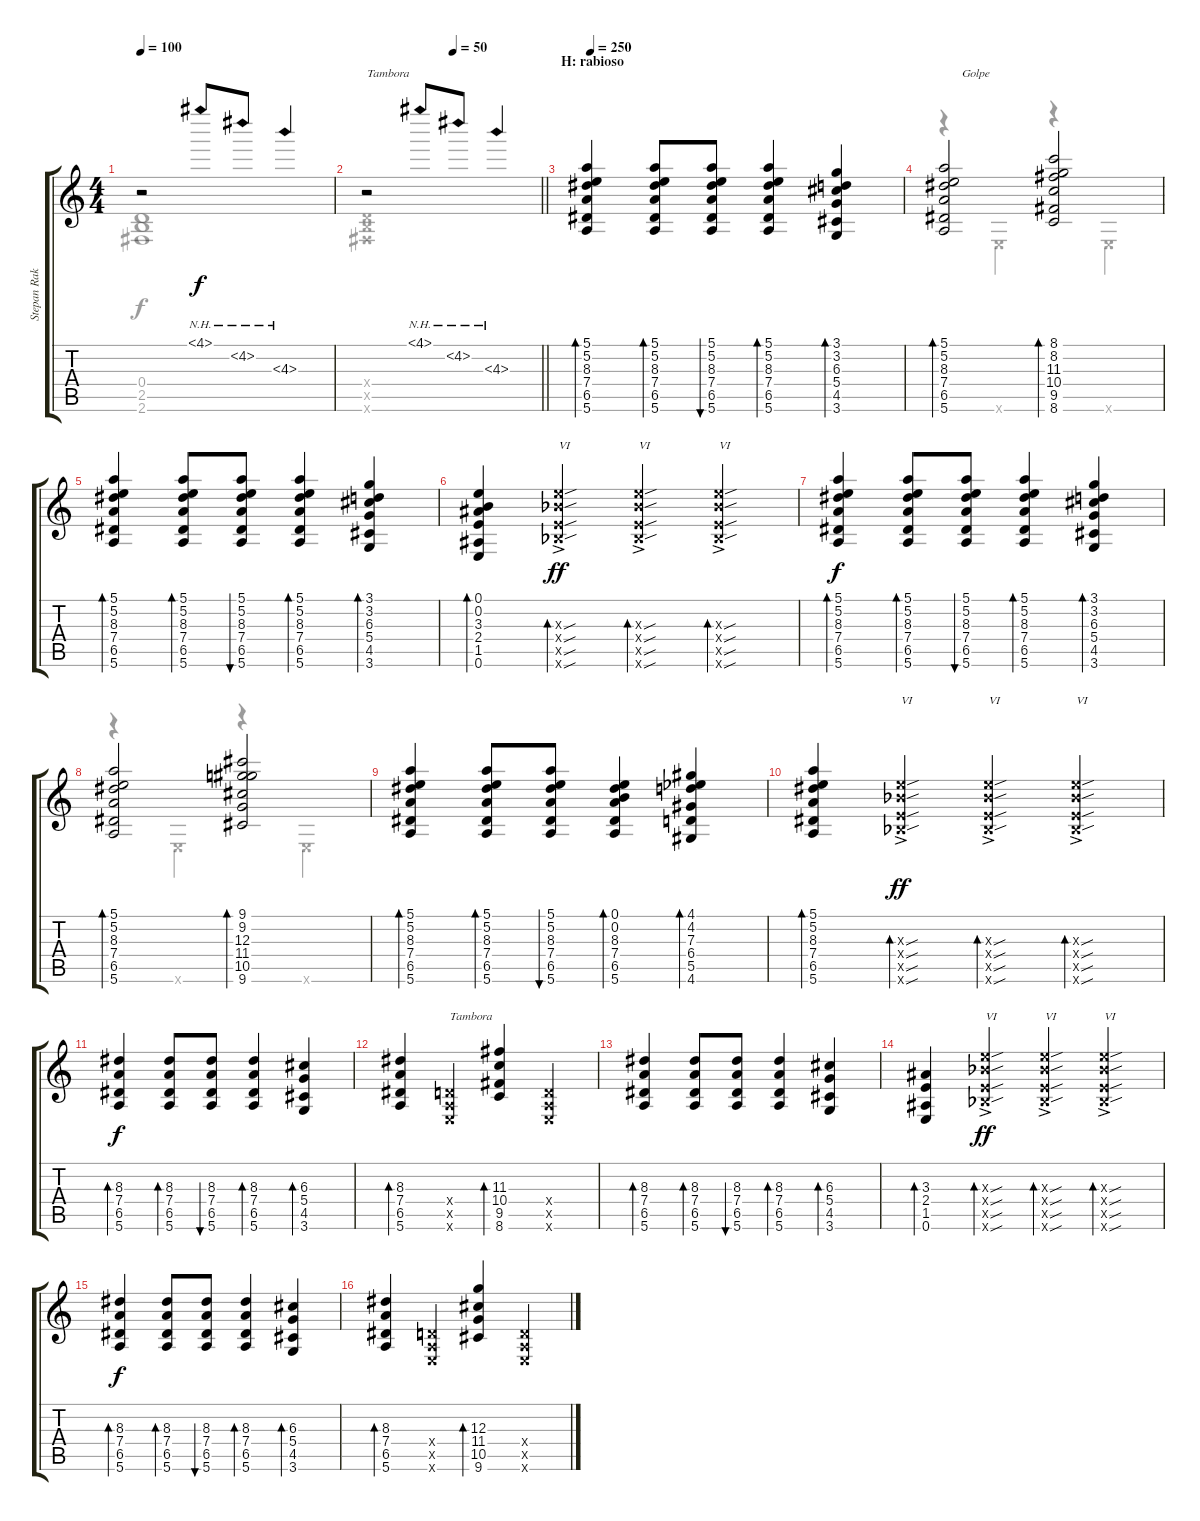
\track ("Stepan Rak" "Stepan Rak") {instrument acousticguitarnylon}
\staff {score tabs}
\tuning (E4 B3 G3 D3 A2 E2) {hide}
\voice
\ts (4 4)
\tempo 100
\clef g2
\ks c
r.2{dy f} 4.1{nh}.8 4.2{nh}.8 4.3{nh}.4 |
\tempo (50 0.5)
\barLineRight lightlight
r.2{txt "Tambora"} 4.1{nh}.8 4.2{nh}.8 4.3{nh}.4 |
\section ("" "H: rabioso")
\tempo 250
(5.1 5.2 8.3 7.4 6.5 5.6).4{bd 60} (5.1 5.2 8.3 7.4 6.5 5.6).8{bd 60} (5.1 5.2 8.3 7.4 6.5 5.6).8{bu 60} (5.1 5.2 8.3 7.4 6.5 5.6).4{bd 60} (3.1 3.2 6.3 5.4 4.5 3.6).4{bd 60} |
(5.1 5.2 8.3 7.4 6.5 5.6).2{bd 60 txt "      Golpe"} (8.1 8.2 11.3 10.4 9.5 8.6).2{bd 60} |
(5.1 5.2 8.3 7.4 6.5 5.6).4{bd 60} (5.1 5.2 8.3 7.4 6.5 5.6).8{bd 60} (5.1 5.2 8.3 7.4 6.5 5.6).8{bu 60} (5.1 5.2 8.3 7.4 6.5 5.6).4{bd 60} (3.1 3.2 6.3 5.4 4.5 3.6).4{bd 60} |
(0.1 0.2 3.3 2.4 1.5 0.6).4{bd 60} (9.3{sou ac x} 8.4{sou ac x acc b} 7.5{sou ac x} 6.6{sou ac x acc b}).4{bd 60 txt "VI" dy ff} (9.3{sou ac x} 8.4{sou ac x acc b} 7.5{sou ac x} 6.6{sou ac x acc b}).4{bd 60 txt "VI"} (9.3{sou ac x} 8.4{sou ac x acc b} 7.5{sou ac x} 6.6{sou ac x acc b}).4{bd 60 txt "VI"} |
(5.1 5.2 8.3 7.4 6.5 5.6).4{bd 60 dy f} (5.1 5.2 8.3 7.4 6.5 5.6).8{bd 60} (5.1 5.2 8.3 7.4 6.5 5.6).8{bu 60} (5.1 5.2 8.3 7.4 6.5 5.6).4{bd 60} (3.1 3.2 6.3 5.4 4.5 3.6).4{bd 60} |
(5.1 5.2 8.3 7.4 6.5 5.6).2{bd 60} (9.1 9.2 12.3 11.4 10.5 9.6).2{bd 60} |
(5.1 5.2 8.3 7.4 6.5 5.6).4{bd 60} (5.1 5.2 8.3 7.4 6.5 5.6).8{bd 60} (5.1 5.2 8.3 7.4 6.5 5.6).8{bu 60} (0.1 0.2 8.3 7.4 6.5 5.6).4{bd 60} (4.1 4.2{acc b} 7.3 6.4 5.5 4.6).4{bd 60} |
(5.1 5.2 8.3 7.4 6.5 5.6).4{bd 60} (9.3{sou ac x} 8.4{sou ac x acc b} 7.5{sou ac x} 6.6{sou ac x acc b}).4{bd 60 txt "VI" dy ff} (9.3{sou ac x} 8.4{sou ac x acc b} 7.5{sou ac x} 6.6{sou ac x acc b}).4{bd 60 txt "VI"} (9.3{sou ac x} 8.4{sou ac x acc b} 7.5{sou ac x} 6.6{sou ac x acc b}).4{bd 60 txt "VI"} |
(8.3 7.4 6.5 5.6).4{bd 60 dy f} (8.3 7.4 6.5 5.6).8{bd 60} (8.3 7.4 6.5 5.6).8{bu 60} (8.3 7.4 6.5 5.6).4{bd 60} (6.3 5.4 4.5 3.6).4{bd 60} |
(8.3 7.4 6.5 5.6).4{bd 60} (0.4{x} 0.5{x} 0.6{x}).4{txt "Tambora"} (11.3 10.4 9.5 8.6).4{bd 60} (0.4{x} 0.5{x} 0.6{x}).4 |
(8.3 7.4 6.5 5.6).4{bd 60} (8.3 7.4 6.5 5.6).8{bd 60} (8.3 7.4 6.5 5.6).8{bu 60} (8.3 7.4 6.5 5.6).4{bd 60} (6.3 5.4 4.5 3.6).4{bd 60} |
(3.3 2.4 1.5 0.6).4{bd 60} (9.3{sou ac x} 8.4{sou ac x acc b} 7.5{sou ac x} 6.6{sou ac x acc b}).4{bd 60 txt "VI" dy ff} (9.3{sou ac x} 8.4{sou ac x acc b} 7.5{sou ac x} 6.6{sou ac x acc b}).4{bd 60 txt "VI"} (9.3{sou ac x} 8.4{sou ac x acc b} 7.5{sou ac x} 6.6{sou ac x acc b}).4{bd 60 txt "VI"} |
(8.3 7.4 6.5 5.6).4{bd 60 dy f} (8.3 7.4 6.5 5.6).8{bd 60} (8.3 7.4 6.5 5.6).8{bu 60} (8.3 7.4 6.5 5.6).4{bd 60} (6.3 5.4 4.5 3.6).4{bd 60} |
(8.3 7.4 6.5 5.6).4{bd 60} (0.4{x} 0.5{x} 0.6{x}).4 (12.3 11.4 10.5 9.6).4{bd 60} (0.4{x} 0.5{x} 0.6{x}).4
\voice
\clef g2
\ottava regular
\simile none
\ks c
(0.4 2.5 2.6).1{dy f} |
\barLineRight lightlight
(0.4{x} 2.5{x} 2.6{x}).1 |
|
r.4 0.6{x}.4 r.4 0.6{x}.4 |
|
|
|
r.4 0.6{x}.4 r.4 0.6{x}.4 |
|
|
|
|
|
|
|
